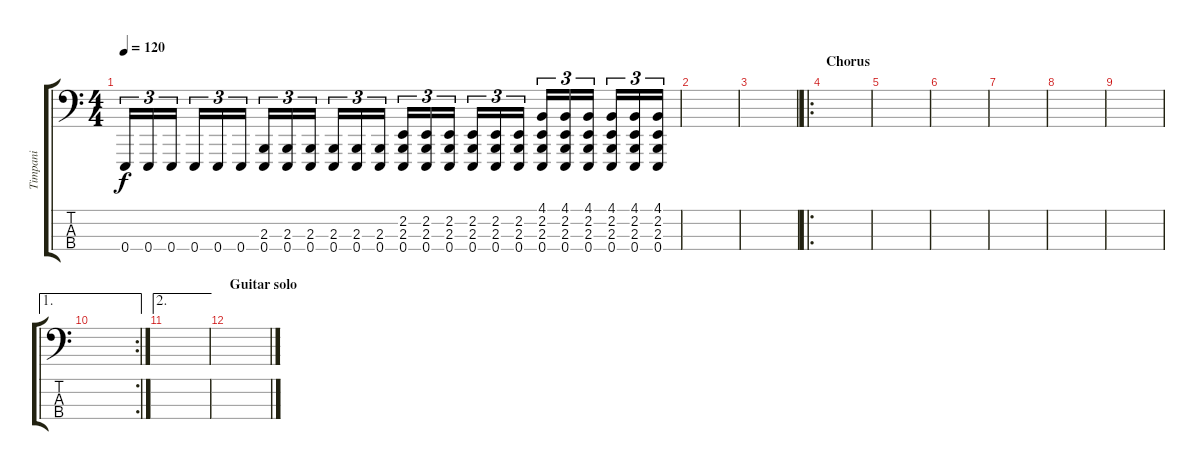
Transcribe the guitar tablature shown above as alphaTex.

\track ("Timpani" "Timpani") {instrument timpani}
\staff {score tabs}
\tuning (G2 D2 A1 E1) {hide}
\ts (4 4)
\tempo 120
\clef f4
\ks c
0.4.16{tu (3 2) dy f} 0.4.16{tu (3 2)} 0.4.16{tu (3 2)} 0.4.16{tu (3 2)} 0.4.16{tu (3 2)} 0.4.16{tu (3 2)} (2.3 0.4).16{tu (3 2)} (2.3 0.4).16{tu (3 2)} (2.3 0.4).16{tu (3 2)} (2.3 0.4).16{tu (3 2)} (2.3 0.4).16{tu (3 2)} (2.3 0.4).16{tu (3 2)} (2.2 2.3 0.4).16{tu (3 2)} (2.2 2.3 0.4).16{tu (3 2)} (2.2 2.3 0.4).16{tu (3 2)} (2.2 2.3 0.4).16{tu (3 2)} (2.2 2.3 0.4).16{tu (3 2)} (2.2 2.3 0.4).16{tu (3 2)} (4.1 2.2 2.3 0.4).16{tu (3 2)} (4.1 2.2 2.3 0.4).16{tu (3 2)} (4.1 2.2 2.3 0.4).16{tu (3 2)} (4.1 2.2 2.3 0.4).16{tu (3 2)} (4.1 2.2 2.3 0.4).16{tu (3 2)} (4.1 2.2 2.3 0.4).16{tu (3 2)} |
|
|
\ro
\section ("" "Chorus")
|
|
|
|
|
|
\ae 1
\rc 2
|
\ae 2
|
\section ("" "Guitar solo")
